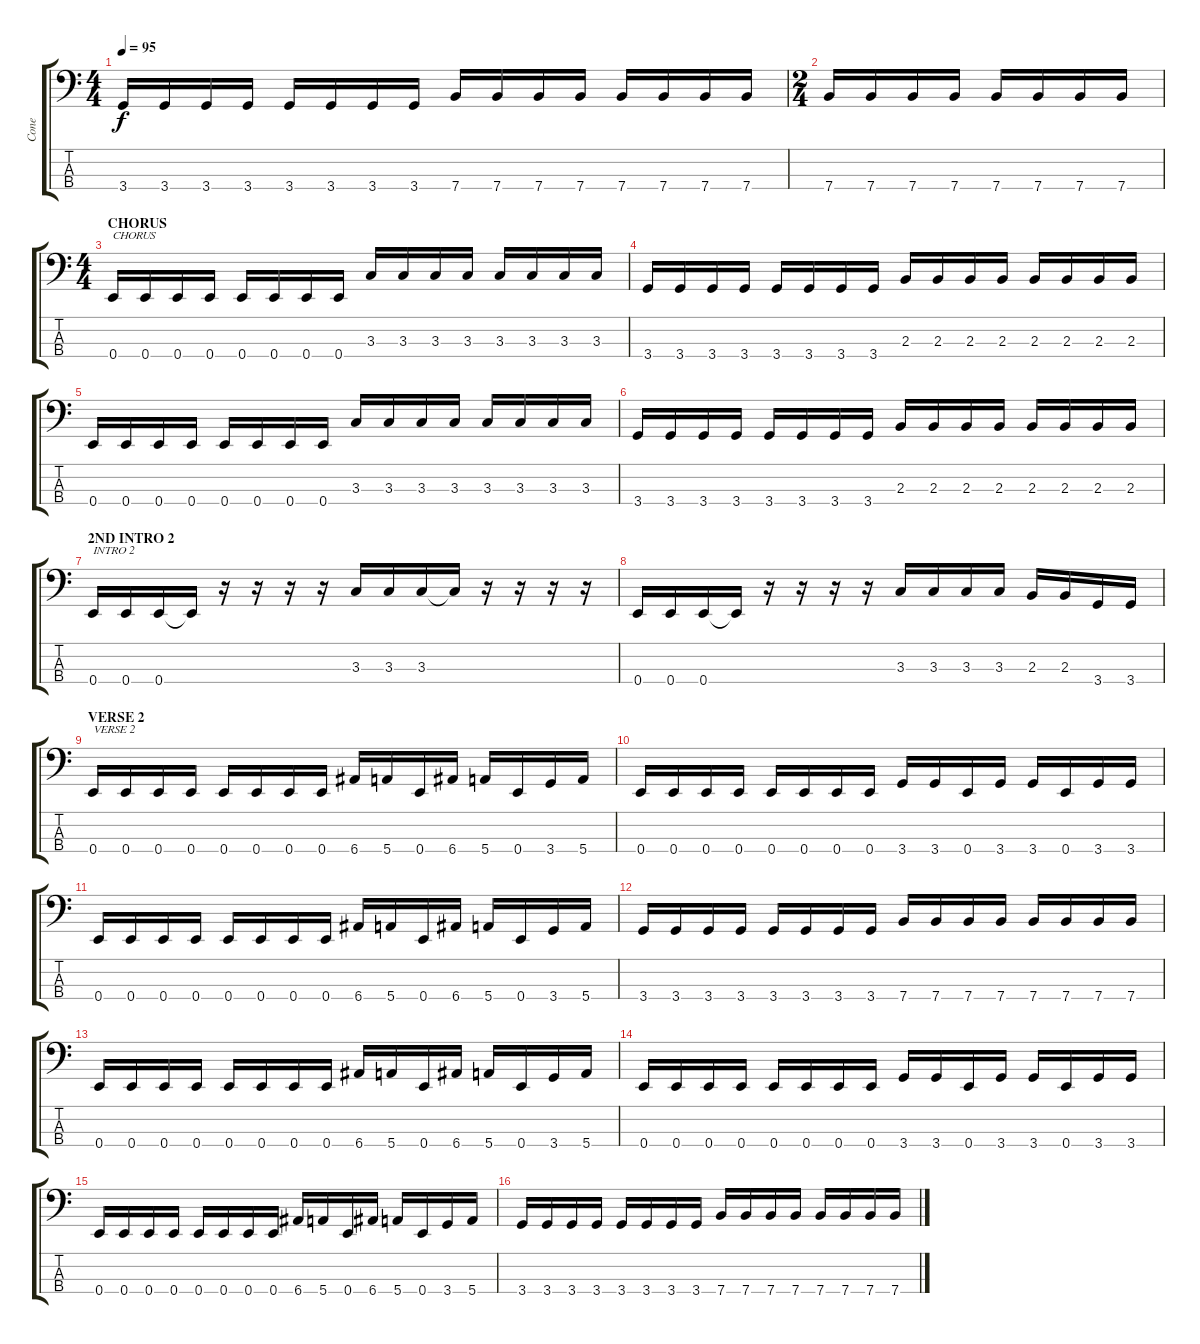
\track ("Cone" "Cone") {instrument electricbasspick}
\staff {score tabs}
\tuning (G2 D2 A1 E1) {hide}
\ts (4 4)
\tempo 95
\clef f4
\ks c
3.4.16{dy f} 3.4.16 3.4.16 3.4.16 3.4.16 3.4.16 3.4.16 3.4.16 7.4.16 7.4.16 7.4.16 7.4.16 7.4.16 7.4.16 7.4.16 7.4.16 |
\ts (2 4)
7.4.16 7.4.16 7.4.16 7.4.16 7.4.16 7.4.16 7.4.16 7.4.16 |
\ts (4 4)
\section ("" "CHORUS")
0.4.16{txt "CHORUS"} 0.4.16 0.4.16 0.4.16 0.4.16 0.4.16 0.4.16 0.4.16 3.3.16 3.3.16 3.3.16 3.3.16 3.3.16 3.3.16 3.3.16 3.3.16 |
3.4.16 3.4.16 3.4.16 3.4.16 3.4.16 3.4.16 3.4.16 3.4.16 2.3.16 2.3.16 2.3.16 2.3.16 2.3.16 2.3.16 2.3.16 2.3.16 |
0.4.16 0.4.16 0.4.16 0.4.16 0.4.16 0.4.16 0.4.16 0.4.16 3.3.16 3.3.16 3.3.16 3.3.16 3.3.16 3.3.16 3.3.16 3.3.16 |
3.4.16 3.4.16 3.4.16 3.4.16 3.4.16 3.4.16 3.4.16 3.4.16 2.3.16 2.3.16 2.3.16 2.3.16 2.3.16 2.3.16 2.3.16 2.3.16 |
\section ("" "2ND INTRO 2")
0.4.16{txt "INTRO 2"} 0.4.16 0.4.16 0.4{t}.16 r.16 r.16 r.16 r.16 3.3.16 3.3.16 3.3.16 3.3{t}.16 r.16 r.16 r.16 r.16 |
0.4.16 0.4.16 0.4.16 0.4{t}.16 r.16 r.16 r.16 r.16 3.3.16 3.3.16 3.3.16 3.3.16 2.3.16 2.3.16 3.4.16 3.4.16 |
\section ("" "VERSE 2")
0.4.16{txt "VERSE 2"} 0.4.16 0.4.16 0.4.16 0.4.16 0.4.16 0.4.16 0.4.16 6.4.16 5.4.16 0.4.16 6.4.16 5.4.16 0.4.16 3.4.16 5.4.16 |
0.4.16 0.4.16 0.4.16 0.4.16 0.4.16 0.4.16 0.4.16 0.4.16 3.4.16 3.4.16 0.4.16 3.4.16 3.4.16 0.4.16 3.4.16 3.4.16 |
0.4.16 0.4.16 0.4.16 0.4.16 0.4.16 0.4.16 0.4.16 0.4.16 6.4.16 5.4.16 0.4.16 6.4.16 5.4.16 0.4.16 3.4.16 5.4.16 |
3.4.16 3.4.16 3.4.16 3.4.16 3.4.16 3.4.16 3.4.16 3.4.16 7.4.16 7.4.16 7.4.16 7.4.16 7.4.16 7.4.16 7.4.16 7.4.16 |
0.4.16 0.4.16 0.4.16 0.4.16 0.4.16 0.4.16 0.4.16 0.4.16 6.4.16 5.4.16 0.4.16 6.4.16 5.4.16 0.4.16 3.4.16 5.4.16 |
0.4.16 0.4.16 0.4.16 0.4.16 0.4.16 0.4.16 0.4.16 0.4.16 3.4.16 3.4.16 0.4.16 3.4.16 3.4.16 0.4.16 3.4.16 3.4.16 |
0.4.16 0.4.16 0.4.16 0.4.16 0.4.16 0.4.16 0.4.16 0.4.16 6.4.16 5.4.16 0.4.16 6.4.16 5.4.16 0.4.16 3.4.16 5.4.16 |
3.4.16 3.4.16 3.4.16 3.4.16 3.4.16 3.4.16 3.4.16 3.4.16 7.4.16 7.4.16 7.4.16 7.4.16 7.4.16 7.4.16 7.4.16 7.4.16
